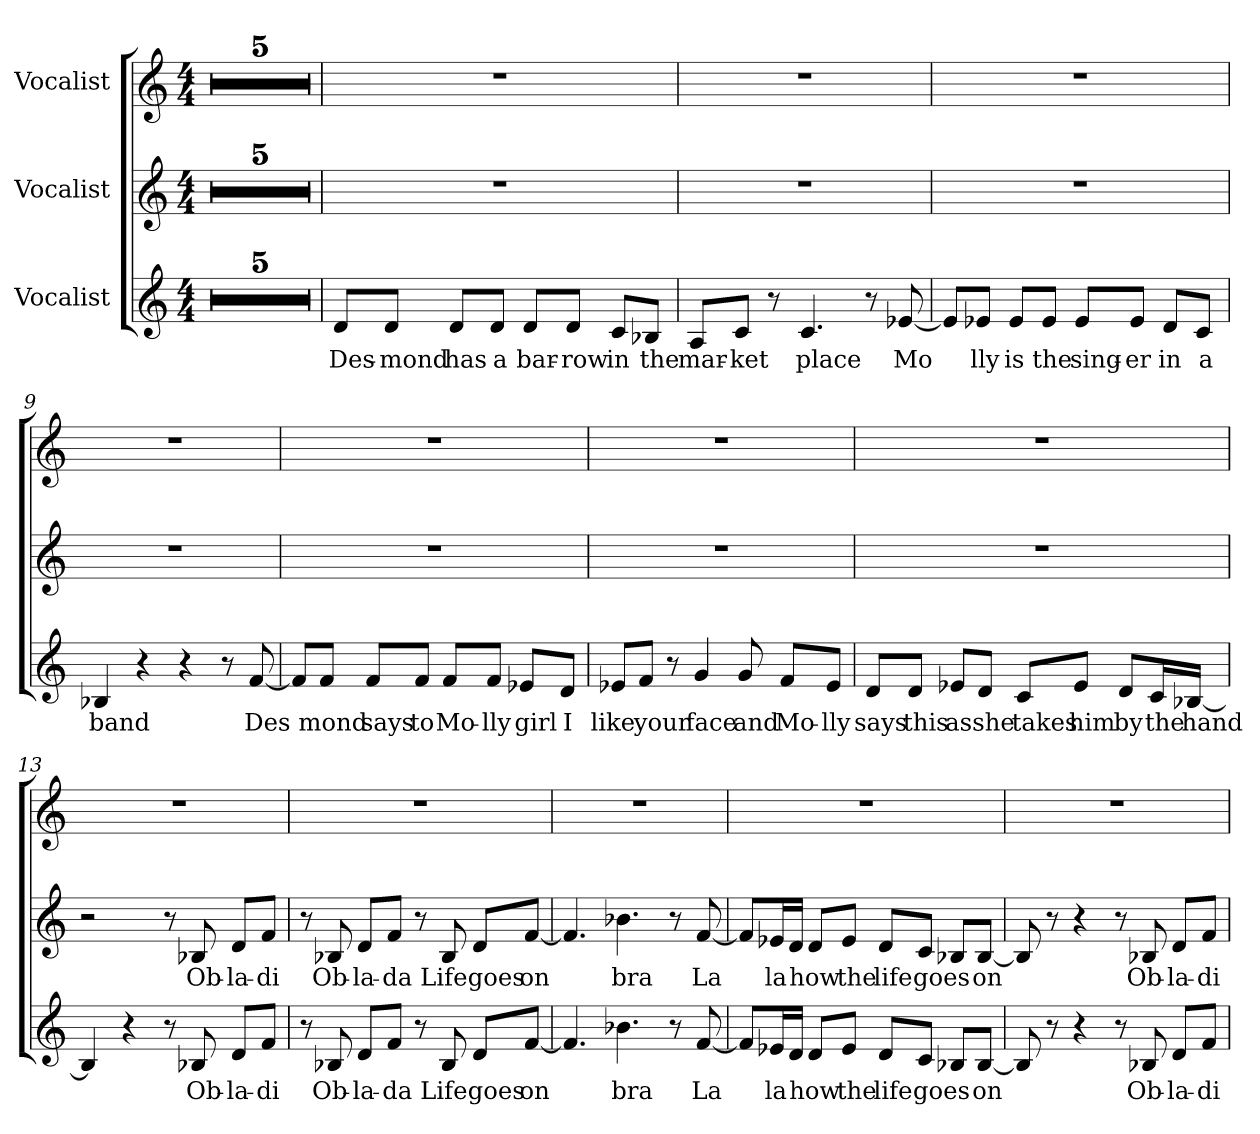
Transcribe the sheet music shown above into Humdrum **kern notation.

**kern	**text	**kern	**text	**kern
*part3	*part3	*part2	*part2	*part1
*staff3	*staff3	*staff2	*staff2	*staff1
*I"Vocalist	*	*I"Vocalist	*	*I"Vocalist
*clefG2	*	*clefG2	*	*clefG2
*M4/4	*	*M4/4	*	*M4/4
=1	=1	=1	=1	=1
*clefG2	*	*clefG2	*	*clefG2
*M4/4	*	*M4/4	*	*M4/4
1r	.	1r	.	1r
=2	=2	=2	=2	=2
1r	.	1r	.	1r
=3	=3	=3	=3	=3
1r	.	1r	.	1r
=4	=4	=4	=4	=4
1r	.	1r	.	1r
=5	=5	=5	=5	=5
1r	.	1r	.	1r
=6	=6	=6	=6	=6
8d/L	Des-	1r	.	1r
8d/J	-mond	.	.	.
8d/L	has	.	.	.
8d/J	a	.	.	.
8d/L	bar-	.	.	.
8d/J	-row	.	.	.
8c/L	in	.	.	.
8B-X/J	the	.	.	.
=7	=7	=7	=7	=7
8A/L	mar-	1r	.	1r
8c/J	-ket	.	.	.
8r	.	.	.	.
4.c	place	.	.	.
8r	.	.	.	.
[8e-X	Mo-	.	.	.
=8	=8	=8	=8	=8
8e-/L]	_	1r	.	1r
8e-X/J	-lly	.	.	.
8e-/L	is	.	.	.
8e-/J	the	.	.	.
8e-/L	sing-	.	.	.
8e-/J	-er	.	.	.
8d/L	in	.	.	.
8c/J	a	.	.	.
=9	=9	=9	=9	=9
4B-X	band	1r	.	1r
4r	.	.	.	.
4r	.	.	.	.
8r	.	.	.	.
[8f	Des-	.	.	.
=10	=10	=10	=10	=10
8f/L]	_	1r	.	1r
8f/J	-mond	.	.	.
8f/L	says	.	.	.
8f/J	to	.	.	.
8f/L	Mo-	.	.	.
8f/J	-lly	.	.	.
8e-X/L	girl	.	.	.
8d/J	I	.	.	.
=11	=11	=11	=11	=11
8e-X/L	like	1r	.	1r
8f/J	your	.	.	.
8r	.	.	.	.
4g	face	.	.	.
8g	and	.	.	.
8f/L	Mo-	.	.	.
8e-/J	-lly	.	.	.
=12	=12	=12	=12	=12
8d/L	says	1r	.	1r
8d/J	this	.	.	.
8e-X/L	as	.	.	.
8d/J	she	.	.	.
8c/L	takes	.	.	.
8e-/J	him	.	.	.
8d/L	by	.	.	.
16c/L	the	.	.	.
[16B-X/JJ	hand	.	.	.
=13	=13	=13	=13	=13
4B-]	_	2r	.	1r
4r	.	.	.	.
8r	.	8r	.	.
8B-X	Ob-	8B-X	Ob-	.
8d/L	-la-	8d/L	-la-	.
8f/J	-di	8f/J	-di	.
=14	=14	=14	=14	=14
8r	.	8r	.	1r
8B-X	Ob-	8B-X	Ob-	.
8d/L	-la-	8d/L	-la-	.
8f/J	-da	8f/J	-da	.
8r	.	8r	.	.
8B-	Life	8B-	Life	.
8d/L	goes	8d/L	goes	.
[8f/J	on	[8f/J	on	.
=15	=15	=15	=15	=15
4.f]	_	4.f]	_	1r
4.b-X	bra	4.b-X	bra	.
8r	.	8r	.	.
[8f	La	[8f	La	.
=16	=16	=16	=16	=16
8f/L]	_	8f/L]	_	1r
16e-X/L	la	16e-X/L	la	.
16d/JJ	_	16d/JJ	_	.
8d/L	how	8d/L	how	.
8e-/J	the	8e-/J	the	.
8d/L	life	8d/L	life	.
8c/J	goes	8c/J	goes	.
8B-X/L	_	8B-X/L	_	.
[8B-/J	on	[8B-/J	on	.
=17	=17	=17	=17	=17
8B-]	_	8B-]	_	1r
8r	.	8r	.	.
4r	.	4r	.	.
8r	.	8r	.	.
8B-X	Ob-	8B-X	Ob-	.
8d/L	-la-	8d/L	-la-	.
8f/J	-di	8f/J	-di	.
=	=	=	=	=
*-	*-	*-	*-	*-
